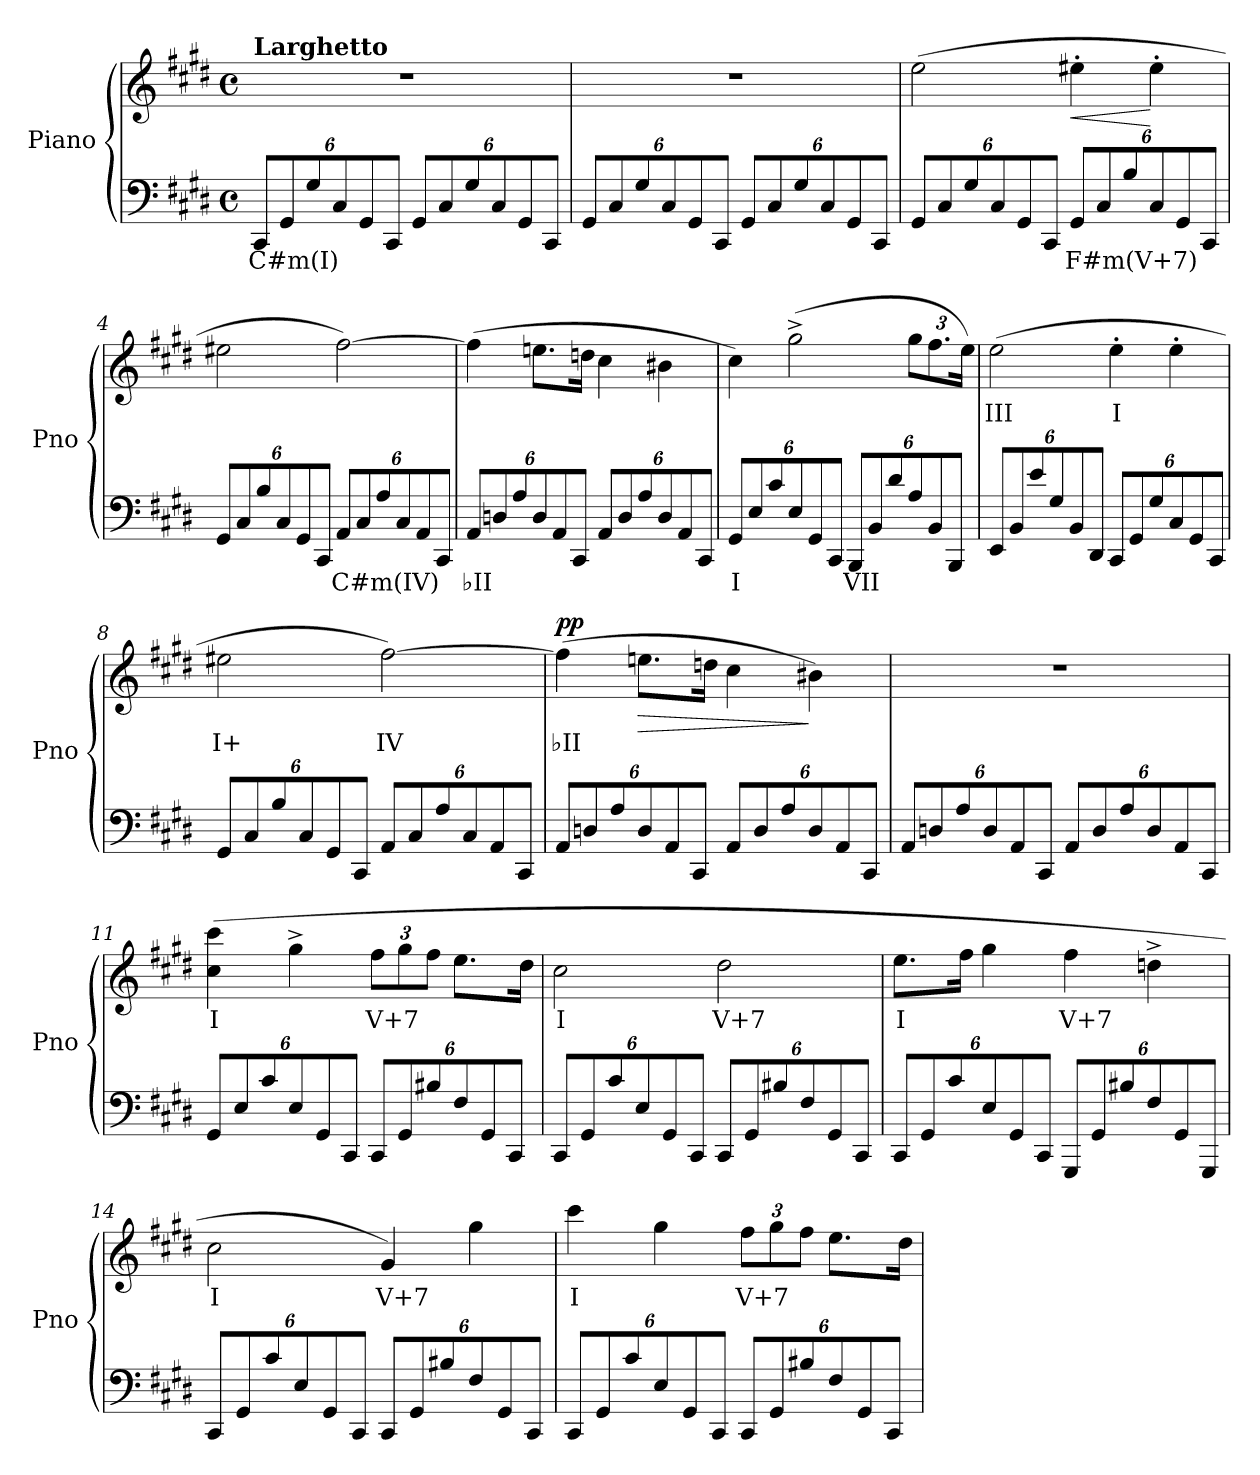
**kern	**text	**kern	**text	**dynam
*part1	*part1	*part1	*part1	*part1
*staff2	*staff2	*staff1	*staff1	*staff1/2
*I"Piano	*	*	*	*
*I'Pno	*	*	*	*
*clefF4	*	*clefG2	*	*
*k[f#c#g#d#]	*	*k[f#c#g#d#]	*	*
*M4/4	*	*M4/4	*	*
*met(c)	*	*met(c)	*	*
*MM84	*	*MM84	*	*
*Xbrackettup	*	*	*	*
=1	=1	=1	=1	=1
!	!	!LO:TX:a:B:t=Larghetto	!	!
!	!LO:LY:b	!	!	!
12CC#/L	C#m(I)	1r	.	.
12GG#/	.	.	.	.
12G#/	.	.	.	.
12C#/	.	.	.	.
12GG#/	.	.	.	.
12CC#/J	.	.	.	.
12GG#/L	.	.	.	.
12C#/	.	.	.	.
12G#/	.	.	.	.
12C#/	.	.	.	.
12GG#/	.	.	.	.
12CC#/J	.	.	.	.
=2	=2	=2	=2	=2
12GG#/L	.	1r	.	.
12C#/	.	.	.	.
12G#/	.	.	.	.
12C#/	.	.	.	.
12GG#/	.	.	.	.
12CC#/J	.	.	.	.
12GG#/L	.	.	.	.
12C#/	.	.	.	.
12G#/	.	.	.	.
12C#/	.	.	.	.
12GG#/	.	.	.	.
12CC#/J	.	.	.	.
=3	=3	=3	=3	=3
12GG#/L	.	(>2ee\	.	.
12C#/	.	.	.	.
12G#/	.	.	.	.
12C#/	.	.	.	.
12GG#/	.	.	.	.
12CC#/J	.	.	.	.
!	!LO:LY:b	!	!	!LO:HP:b
12GG#/L	F#m(V+7)	4ee#X'\	.	<
12C#/	.	.	.	.
12B/	.	.	.	.
12C#/	.	4ee#'\	.	[
12GG#/	.	.	.	.
12CC#/J	.	.	.	.
!!LO:LB:g=z
=4	=4	=4	=4	=4
12GG#/L	.	2ee#X\	.	.
12C#/	.	.	.	.
12B/	.	.	.	.
12C#/	.	.	.	.
12GG#/	.	.	.	.
12CC#/J	.	.	.	.
!	!LO:LY:b	!	!	!
12AA/L	C#m(IV)	[2ff#\)	.	.
12C#/	.	.	.	.
12A/	.	.	.	.
12C#/	.	.	.	.
12AA/	.	.	.	.
12CC#/J	.	.	.	.
=5	=5	=5	=5	=5
!	!LO:LY:b	!	!	!
12AA/L	♭II	(>4ff#\]	.	.
12Dn/	.	.	.	.
12A/	.	.	.	.
12D/	.	8.een\L	.	.
12AA/	.	.	.	.
12CC#/J	.	.	.	.
.	.	16ddn\Jk	.	.
12AA/L	.	4cc#\	.	.
12D/	.	.	.	.
12A/	.	.	.	.
12D/	.	4b#X\	.	.
12AA/	.	.	.	.
12CC#/J	.	.	.	.
=6	=6	=6	=6	=6
!	!LO:LY:b	!	!	!
12GG#/L	I	4cc#\)	.	.
12E/	.	.	.	.
12c#/	.	.	.	.
12E/	.	(>2gg#^\	.	.
12GG#/	.	.	.	.
12CC#/J	.	.	.	.
!	!LO:LY:b	!	!	!
12BBB/L	VII	.	.	.
12BB/	.	.	.	.
12d#/	.	.	.	.
*	*	*Xbrackettup	*	*
12A/	.	12gg#\L	.	.
12BB/	.	12.ff#\	.	.
12BBB/J	.	.	.	.
.	.	24ee\Jk)	.	.
!!LO:LB:g=z
=7	=7	=7	=7	=7
!	!	!	!LO:LY:b	!
12EE/L	.	(>2ee\	III	.
12BB/	.	.	.	.
12e/	.	.	.	.
12G#/	.	.	.	.
12BB/	.	.	.	.
12DD#/J	.	.	.	.
!	!	!	!LO:LY:b	!
12CC#/L	.	4ee'\	I	.
12GG#/	.	.	.	.
12G#/	.	.	.	.
12C#/	.	4ee'\	.	.
12GG#/	.	.	.	.
12CC#/J	.	.	.	.
!!LO:LB:g=z
=8	=8	=8	=8	=8
!	!	!	!LO:LY:b	!
12GG#/L	.	2ee#X\	I+	.
12C#/	.	.	.	.
12B/	.	.	.	.
12C#/	.	.	.	.
12GG#/	.	.	.	.
12CC#/J	.	.	.	.
!	!	!	!LO:LY:b	!
12AA/L	.	[2ff#\)	IV	.
12C#/	.	.	.	.
12A/	.	.	.	.
12C#/	.	.	.	.
12AA/	.	.	.	.
12CC#/J	.	.	.	.
=9	=9	=9	=9	=9
!	!	!	!LO:LY:b	!LO:DY:b
12AA/L	.	(>4ff#\]	♭II	pp
12Dn/	.	.	.	.
12A/	.	.	.	.
!	!	!	!	!LO:HP:b
12D/	.	8.een\L	.	>
12AA/	.	.	.	.
12CC#/J	.	.	.	.
.	.	16ddn\Jk	.	.
12AA/L	.	4cc#\	.	.
12D/	.	.	.	.
12A/	.	.	.	.
12D/	.	4b#X\)	.	]
12AA/	.	.	.	.
12CC#/J	.	.	.	.
=10	=10	=10	=10	=10
12AA/L	.	1r	.	.
12Dn/	.	.	.	.
12A/	.	.	.	.
12D/	.	.	.	.
12AA/	.	.	.	.
12CC#/J	.	.	.	.
12AA/L	.	.	.	.
12D/	.	.	.	.
12A/	.	.	.	.
12D/	.	.	.	.
12AA/	.	.	.	.
12CC#/J	.	.	.	.
!!LO:PB:g=z
=11	=11	=11	=11	=11
!	!	!	!LO:LY:b	!
12GG#/L	.	(>4cc#\ 4ccc#\	I	.
12E/	.	.	.	.
12c#/	.	.	.	.
12E/	.	4gg#^\	.	.
12GG#/	.	.	.	.
12CC#/J	.	.	.	.
!	!	!	!LO:LY:b	!
12CC#/L	.	12ff#\L	V+7	.
12GG#/	.	12gg#\	.	.
12B#X/	.	12ff#\J	.	.
12F#/	.	8.ee\L	.	.
12GG#/	.	.	.	.
12CC#/J	.	.	.	.
.	.	16dd#\Jk	.	.
!!LO:LB:g=z
=12	=12	=12	=12	=12
!	!	!	!LO:LY:b	!
12CC#/L	.	2cc#\	I	.
12GG#/	.	.	.	.
12c#/	.	.	.	.
12E/	.	.	.	.
12GG#/	.	.	.	.
12CC#/J	.	.	.	.
!	!	!	!LO:LY:b	!
12CC#/L	.	2dd#\	V+7	.
12GG#/	.	.	.	.
12B#X/	.	.	.	.
12F#/	.	.	.	.
12GG#/	.	.	.	.
12CC#/J	.	.	.	.
=13	=13	=13	=13	=13
!	!	!	!LO:LY:b	!
12CC#/L	.	8.ee\L	I	.
12GG#/	.	.	.	.
12c#/	.	.	.	.
.	.	16ff#\Jk	.	.
12E/	.	4gg#\	.	.
12GG#/	.	.	.	.
12CC#/J	.	.	.	.
!	!	!	!LO:LY:b	!
12GGG#/L	.	4ff#\	V+7	.
12GG#/	.	.	.	.
12B#X/	.	.	.	.
12F#/	.	4ddn^\	.	.
12GG#/	.	.	.	.
12GGG#/J	.	.	.	.
=14	=14	=14	=14	=14
!	!	!	!LO:LY:b	!
12CC#/L	.	2cc#\	I	.
12GG#/	.	.	.	.
12c#/	.	.	.	.
12E/	.	.	.	.
12GG#/	.	.	.	.
12CC#/J	.	.	.	.
!	!	!	!LO:LY:b	!
12CC#/L	.	4g#/)	V+7	.
12GG#/	.	.	.	.
12B#X/	.	.	.	.
12F#/	.	4gg#\	.	.
12GG#/	.	.	.	.
12CC#/J	.	.	.	.
!!LO:LB:g=z
=15	=15	=15	=15	=15
!	!	!	!LO:LY:b	!
12CC#/L	.	4ccc#\	I	.
12GG#/	.	.	.	.
12c#/	.	.	.	.
12E/	.	4gg#\	.	.
12GG#/	.	.	.	.
12CC#/J	.	.	.	.
!	!	!	!LO:LY:b	!
12CC#/L	.	12ff#\L	V+7	.
12GG#/	.	12gg#\	.	.
12B#X/	.	12ff#\J	.	.
12F#/	.	8.ee\L	.	.
12GG#/	.	.	.	.
12CC#/J	.	.	.	.
.	.	16dd#\Jk	.	.
=	=	=	=	=
*-	*-	*-	*-	*-
